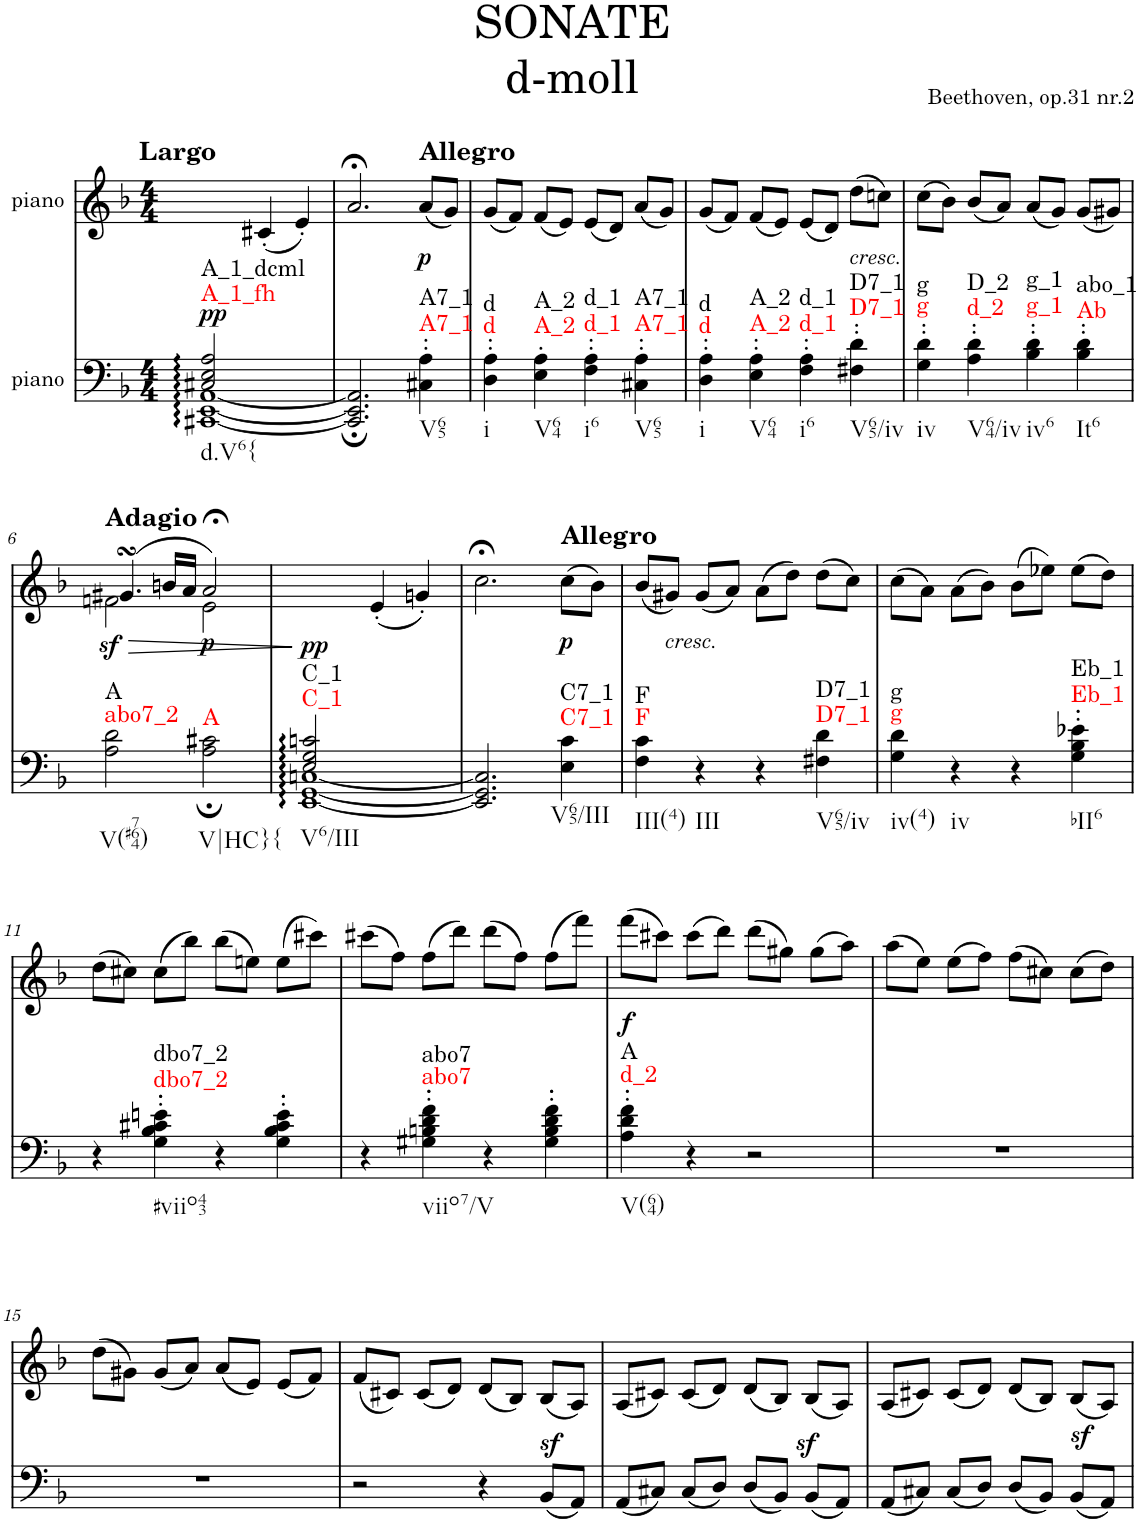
**kern	**dynam	**harte	**kern	**text	**dynam
*part2	*part2	*part2	*part1	*part1	*part1
*staff2	*staff2	*	*staff1	*staff1	*staff1
*I"piano	*	*	*I"piano	*	*
*I'Pno	*	*	*I'Pno	*	*
*clefF4	*	*	*clefG2	*	*
*k[b-]	*	*	*k[b-]	*	*
*d:	*	*	*d:	*	*
*M4/4	*	*	*M4/4	*	*
=1	=1	=1	=1	=1	=1
*^	*	*	*	*	*
!	!	!	!	!LO:TX:a:B:t=Largo	!	!
!	!	!LO:DY:a	!LO:H:n=1:kt=A_1_fh	!	!	!
!	!	!	!LO:H:n=2:kt=A_1_dcml	!	!	!
2C#X/ 2E/ 2A/	[1CC#X [1EE [1AA	pp	N N	2ryy	.	.
!	!	!	!	!	!LO:LY:b	!
2ryy	.	.	.	(4c#X'/	pp	.
.	.	.	.	4e'/)	.	.
*v	*v	*	*	*	*	*
=2	=2	=2	=2	=2	=2
2.CC#/]; 2.EE/]; 2.AA/];	.	.	2.a;</	.	.
!	!	!	!LO:TX:a:B:t=Allegro	!	!
!	!	!LO:H:n=1:kt=A7_1	!	!LO:LY:b	!LO:DY:b
!	!	!LO:H:n=2:kt=A7_1	!	!	!
4C#X\' 4A\'	.	N N	(8a/L	p	p
.	.	.	8g/J)	.	.
=3	=3	=3	=3	=3	=3
!	!	!LO:H:n=1:kt=d	!	!	!
!	!	!LO:H:n=2:kt=d	!	!	!
4D\' 4A\'	.	N N	(8g/L	.	.
.	.	.	8f/J)	.	.
!	!	!LO:H:n=1:kt=A_2	!	!	!
!	!	!LO:H:n=2:kt=A_2	!	!	!
4E\' 4A\'	.	N N	(8f/L	.	.
.	.	.	8e/J)	.	.
!	!	!LO:H:n=1:kt=d_1	!	!	!
!	!	!LO:H:n=2:kt=d_1	!	!	!
4F\' 4A\'	.	N N	(8e/L	.	.
.	.	.	8d/J)	.	.
!	!	!LO:H:n=1:kt=A7_1	!	!	!
!	!	!LO:H:n=2:kt=A7_1	!	!	!
4C#X\' 4A\'	.	N N	(8a/L	.	.
.	.	.	8g/J)	.	.
=4	=4	=4	=4	=4	=4
!	!	!LO:H:n=1:kt=d	!	!	!
!	!	!LO:H:n=2:kt=d	!	!	!
4D\' 4A\'	.	N N	(8g/L	.	.
.	.	.	8f/J)	.	.
!	!	!LO:H:n=1:kt=A_2	!	!	!
!	!	!LO:H:n=2:kt=A_2	!	!	!
4E\' 4A\'	.	N N	(8f/L	.	.
.	.	.	8e/J)	.	.
!	!	!LO:H:n=1:kt=d_1	!	!	!
!	!	!LO:H:n=2:kt=d_1	!	!	!
4F\' 4A\'	.	N N	(8e/L	.	.
!	!	!	!	!LO:LY:b	!
.	.	.	8d/J)	<	.
!	!	!LO:H:n=1:kt=D7_1	!LO:TX:b:i:t=cresc.	!	!
!	!	!LO:H:n=2:kt=D7_1	!	!	!
4F#X\' 4d\'	.	N N	(8dd\L	.	.
.	.	.	8ccn\J)	.	.
=5	=5	=5	=5	=5	=5
!	!	!LO:H:n=1:kt=g	!	!	!
!	!	!LO:H:n=2:kt=g	!	!	!
4G\' 4d\'	.	N N	(8cc\L	.	.
.	.	.	8b-\J)	.	.
!	!	!LO:H:n=1:kt=d_2	!	!	!
!	!	!LO:H:n=2:kt=D_2	!	!	!
4A\' 4d\'	.	N N	(8b-/L	.	.
.	.	.	8a/J)	.	.
!	!	!LO:H:n=1:kt=g_1	!	!	!
!	!	!LO:H:n=2:kt=g_1	!	!	!
4B-\' 4d\'	.	N N	(8a/L	.	.
.	.	.	8g/J)	.	.
!	!	!LO:H:n=1:kt=Ab	!	!	!
!	!	!LO:H:n=2:kt=abo_1	!	!	!
4B-\' 4d\'	.	N N	(8g/L	.	.
.	.	.	8g#X/J)	.	.
!!LO:LB:g=z
=6	=6	=6	=6	=6	=6
!	!	!	!LO:TX:a:B:t=Adagio	!	!
!	!	!	!	!LO:LY:b	!LO:HP:b
*	*	*	*^	*	*
!	!	!LO:H:n=1:kt=abo7_2	!	!	!	!LO:DY:n=1:b
!	!	!LO:H:n=2:kt=A	!	!	!	!
2A\ 2d\	.	N N	(4.g#XsSsS/	2fn\	f	> sf
.	.	.	16bn/LL	.	.	.
.	.	.	16a/JJ	.	.	.
!	!	!LO:H:kt=A	!	!	!LO:LY:b	!LO:DY:n=2:b
2A\; 2c#X\;	.	N	2a;</)	2e\	p	p
*	*	*	*v	*v	*	*
.	.	.	.	.	]
=7	=7	=7	=7	=7	=7
*^	*	*	*	*	*
!	!	!	!LO:H:n=1:kt=C_1	!	!	!LO:DY:b
!	!	!	!LO:H:n=2:kt=C_1	!	!	!
2E/ 2G/ 2cn/	[1EE [1GG [1Cn	.	N N	2ryy	.	pp
!	!	!	!	!	!LO:LY:b	!
2ryy	.	.	.	(4e'/	p	.
.	.	.	.	4gn'/)	.	.
*v	*v	*	*	*	*	*
=8	=8	=8	=8	=8	=8
2.EE/] 2.GG/] 2.C/]	.	.	2.cc;<\	.	.
!	!	!	!LO:TX:a:B:t=Allegro	!	!
!	!	!LO:H:n=1:kt=C7_1	!	!LO:LY:b	!LO:DY:b
!	!	!LO:H:n=2:kt=C7_1	!	!	!
4E\ 4c\	.	N N	(8cc\L	p	p
.	.	.	8b-\J)	.	.
=9	=9	=9	=9	=9	=9
!	!	!LO:H:n=1:kt=F	!	!	!
!	!	!LO:H:n=2:kt=F	!	!	!
4F\ 4c\	.	N N	(8b-/L	.	.
!	!	!	!LO:TX:b:i:t=cresc.	!	!
!	!	!	!	!LO:LY:b	!
.	.	.	8g#X/J)	<	.
4r	.	.	(8g#/L	.	.
.	.	.	8a/J)	.	.
4r	.	.	(8a\L	.	.
.	.	.	8dd\J)	.	.
!	!	!LO:H:n=1:kt=D7_1	!	!	!
!	!	!LO:H:n=2:kt=D7_1	!	!	!
4F#X\ 4d\	.	N N	(8dd\L	.	.
.	.	.	8cc\J)	.	.
=10	=10	=10	=10	=10	=10
!	!	!LO:H:n=1:kt=g	!	!	!
!	!	!LO:H:n=2:kt=g	!	!	!
4G\ 4d\	.	N N	(8cc\L	.	.
.	.	.	8a\J)	.	.
4r	.	.	(8a\L	.	.
.	.	.	8b-\J)	.	.
4r	.	.	(8b-\L	.	.
.	.	.	8ee-X\J)	.	.
!	!	!LO:H:n=1:kt=Eb_1	!	!	!
!	!	!LO:H:n=2:kt=Eb_1	!	!	!
4G\' 4B-\' 4e-X\'	.	N N	(8ee-\L	.	.
.	.	.	8dd\J)	.	.
!!LO:LB:g=z
=11	=11	=11	=11	=11	=11
4r	.	.	(8dd\L	.	.
.	.	.	8cc#X\J)	.	.
!	!	!LO:H:n=1:kt=dbo7_2	!	!	!
!	!	!LO:H:n=2:kt=dbo7_2	!	!	!
4G\' 4B-\' 4c#X\' 4en\'	.	N N	(8cc#\L	.	.
.	.	.	8bb-\J)	.	.
4r	.	.	(8bb-\L	.	.
.	.	.	8een\J)	.	.
4G\' 4B-\' 4c#\' 4e\'	.	.	(8ee\L	.	.
.	.	.	8ccc#X\J)	.	.
=12	=12	=12	=12	=12	=12
4r	.	.	(8ccc#X\L	.	.
.	.	.	8ff\J)	.	.
!	!	!LO:H:n=1:kt=abo7	!	!	!
!	!	!LO:H:n=2:kt=abo7	!	!	!
4G#X\' 4Bn\' 4d\' 4f\'	.	N N	(8ff\L	.	.
.	.	.	8ddd\J)	.	.
4r	.	.	(8ddd\L	.	.
.	.	.	8ff\J)	.	.
4G#\' 4B\' 4d\' 4f\'	.	.	(8ff\L	.	.
.	.	.	8fff\J)	.	.
=13	=13	=13	=13	=13	=13
!	!	!LO:H:n=1:kt=d_2	!	!LO:LY:b	!LO:DY:b
!	!	!LO:H:n=2:kt=A	!	!	!
4A\' 4d\' 4f\'	.	N N	(8fff\L	f	f
.	.	.	8ccc#X\J)	.	.
4r	.	.	(8ccc#\L	.	.
.	.	.	8ddd\J)	.	.
2r	.	.	(8ddd\L	.	.
.	.	.	8gg#X\J)	.	.
.	.	.	(8gg#\L	.	.
.	.	.	8aa\J)	.	.
=14	=14	=14	=14	=14	=14
1r	.	.	(8aa\L	.	.
.	.	.	8ee\J)	.	.
.	.	.	(8ee\L	.	.
.	.	.	8ff\J)	.	.
.	.	.	(8ff\L	.	.
.	.	.	8cc#X\J)	.	.
.	.	.	(8cc#\L	.	.
.	.	.	8dd\J)	.	.
!!LO:LB:g=z
=15	=15	=15	=15	=15	=15
1r	.	.	(8dd\L	.	.
.	.	.	8g#X\J)	.	.
.	.	.	(8g#/L	.	.
.	.	.	8a/J)	.	.
.	.	.	(8a/L	.	.
.	.	.	8e/J)	.	.
.	.	.	(8e/L	.	.
.	.	.	8f/J)	.	.
=16	=16	=16	=16	=16	=16
2r	.	.	(8f/L	.	.
.	.	.	8c#X/J)	.	.
.	.	.	(8c#/L	.	.
.	.	.	8d/J)	.	.
4r	.	.	(8d/L	.	.
.	.	.	8B-/J)	.	.
(8BB-z>/L	.	.	(8B-/L	.	.
8AA/J)	.	.	8A/J)	.	.
=17	=17	=17	=17	=17	=17
(8AA/L	.	.	(8A/L	.	.
8C#X/J)	.	.	8c#X/J)	.	.
(8C#/L	.	.	(8c#/L	.	.
8D/J)	.	.	8d/J)	.	.
(8D/L	.	.	(8d/L	.	.
8BB-/J)	.	.	8B-/J)	.	.
(8BB-z>/L	.	.	(8B-/L	.	.
8AA/J)	.	.	8A/J)	.	.
=18	=18	=18	=18	=18	=18
(8AA/L	.	.	(8A/L	.	.
8C#X/J)	.	.	8c#X/J)	.	.
(8C#/L	.	.	(8c#/L	.	.
8D/J)	.	.	8d/J)	.	.
(8D/L	.	.	(8d/L	.	.
8BB-/J)	.	.	8B-/J)	.	.
(8BB-z>/L	.	.	(8B-/L	.	.
8AA/J)	.	.	8A/J)	.	.
=	=	=	=	=	=
*-	*-	*-	*-	*-	*-
